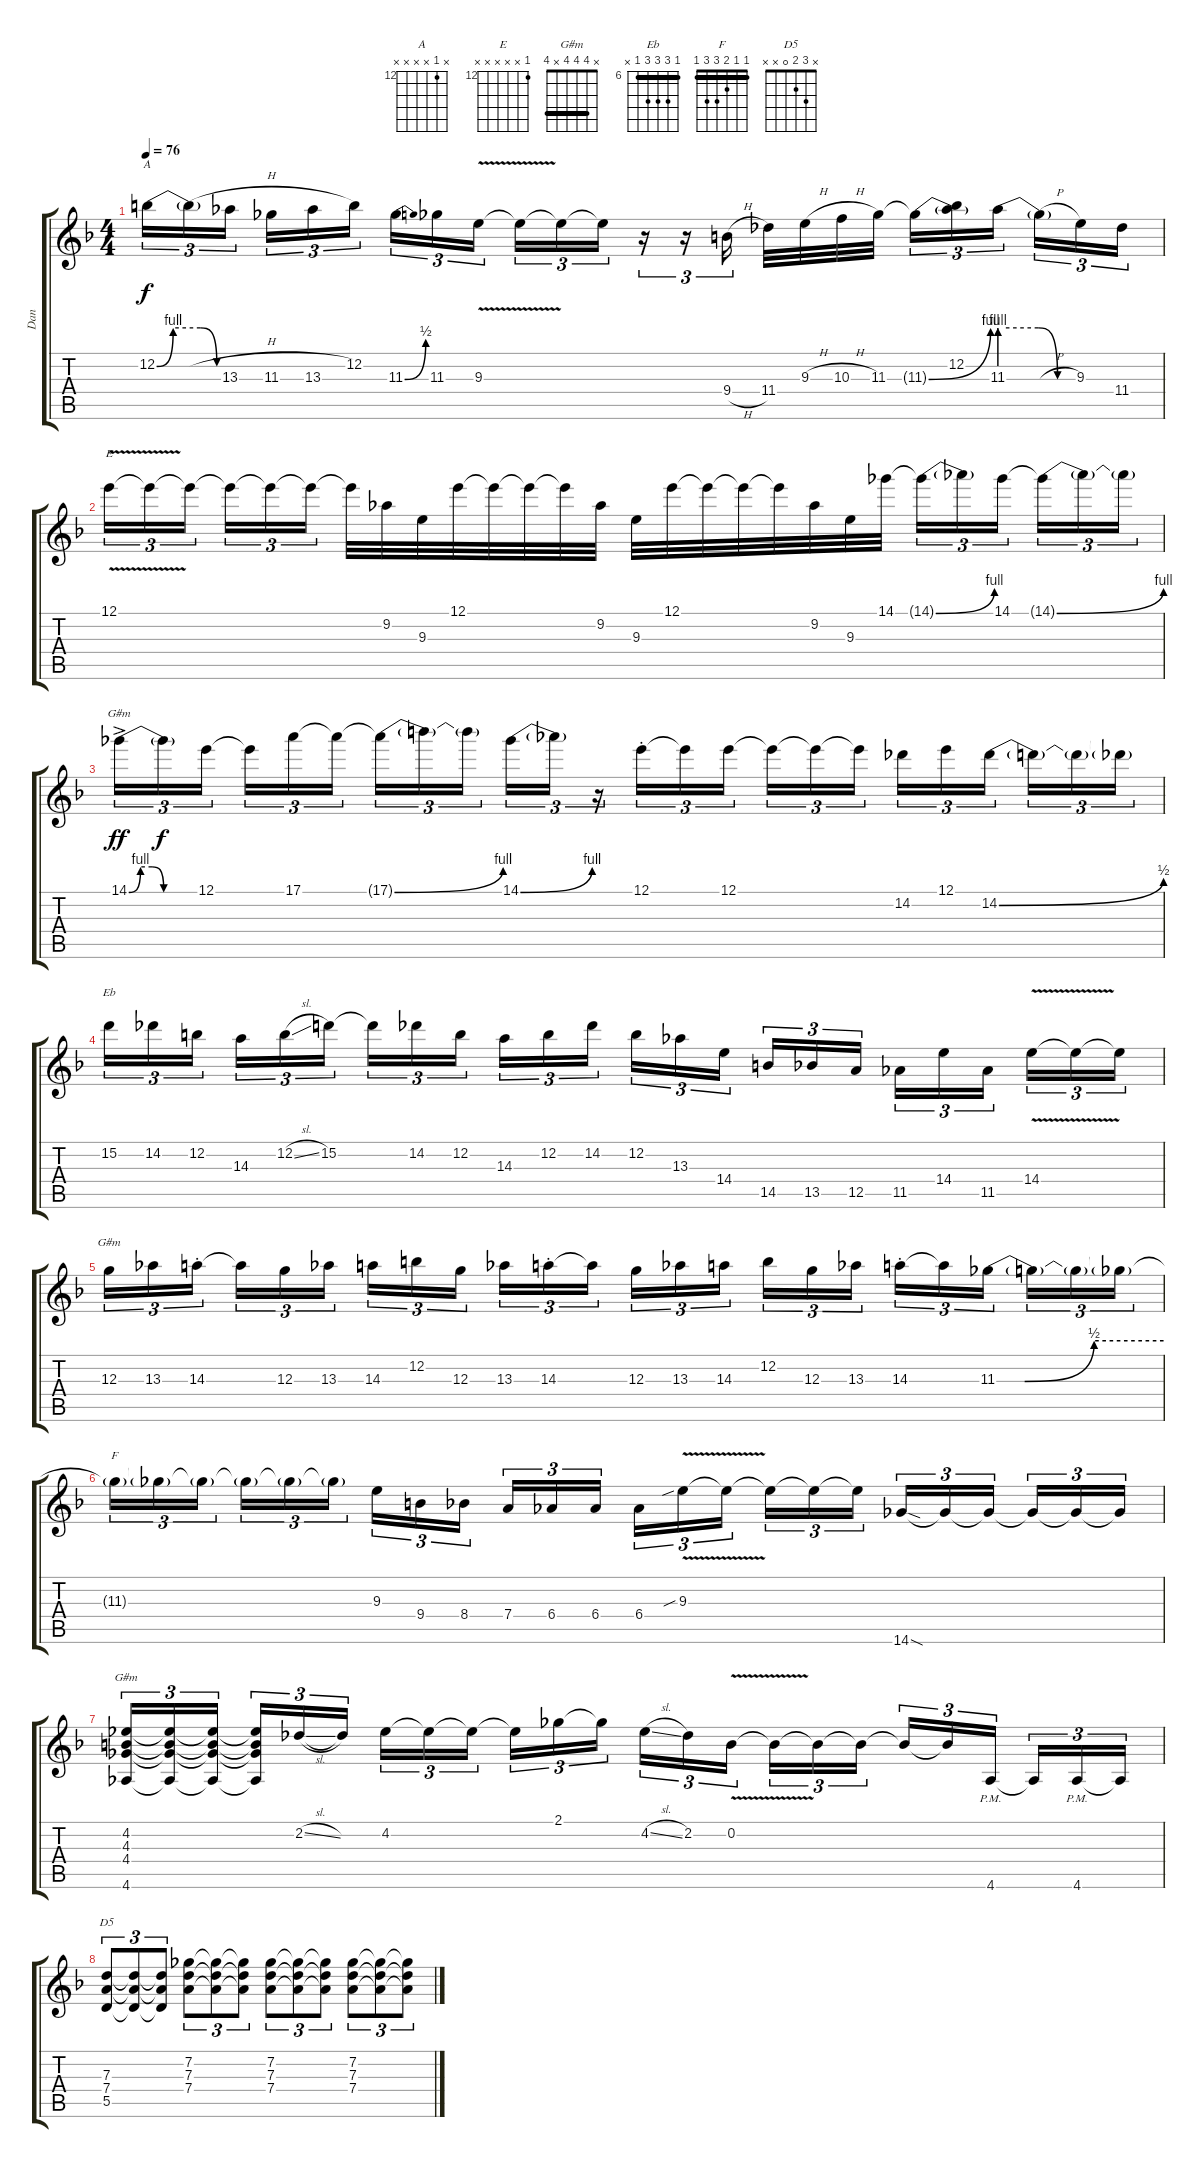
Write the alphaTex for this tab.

\track ("Dan" "Dan") {instrument electricguitarclean}
\staff {score tabs}
\tuning (E4 B3 G3 D3 A2 E2) {hide}
\chord ("A" x 12 x x x x) {firstfret 12}
\chord ("E" 12 x x x x x) {firstfret 12}
\chord ("G#m" 5 5 5 7 7 5) {firstfret 5 barre 5}
\chord ("Eb" 6 8 8 8 6 x) {firstfret 6 barre 6}
\chord ("G#m" x x 12 x x x) {firstfret 12}
\chord ("F" 1 1 2 3 3 1) {barre 1}
\chord ("G#m" x 4 4 4 x 4) {barre 4}
\chord ("D5" x 3 2 0 x x)
\ts (4 4)
\tempo 76
\clef g2
\ks f
12.2{be (custom 0 0 15 4 40 4 55 0 60 0)}.16{tu (3 2) ch "A" dy f} 12.2{h t}.16{tu (3 2)} 13.3.16{tu (3 2) beam splitsecondary} 11.3.16{tu (3 2)} 13.3.16{tu (3 2)} 12.2.16{tu (3 2)} 11.3{be (bend 0 0 60 2)}.16{tu (3 2)} 11.3.16{tu (3 2)} 9.3{v}.16{tu (3 2) beam splitsecondary} 9.3{t}.16{tu (3 2)} 9.3{t}.16{tu (3 2)} 9.3{t}.16{tu (3 2)} r.16{tu (3 2)} r.16{tu (3 2)} 9.4{h}.16{tu (3 2) beam splitsecondary} 11.4.32 9.3{h}.32 10.3{h}.32 11.3.32 11.3{be (bend 0 0 60 4) t}.16{tu (3 2)} (12.2 11.3{t}).16{tu (3 2)} 11.3{be (custom 0 4 30 4 45 0 60 0)}.16{tu (3 2) beam splitsecondary} 11.3{h t}.16{tu (3 2)} 9.3.16{tu (3 2)} 11.4.16{tu (3 2)} |
12.1{v}.16{tu (3 2) ch "E"} 12.1{t}.16{tu (3 2)} 12.1{t}.16{tu (3 2) beam splitsecondary} 12.1{t}.16{tu (3 2)} 12.1{t}.16{tu (3 2)} 12.1{t}.16{tu (3 2)} 12.1{t}.32 9.2.32 9.3.32 12.1.32 12.1{t}.32 12.1{t}.32 12.1{t}.32 9.2.32 9.3.32 12.1.32 12.1{t}.32 12.1{t}.32 12.1{t}.32 9.2.32 9.3.32 14.1.32 14.1{be (bend 0 0 60 4) t}.16{tu (3 2)} 14.1{t}.16{tu (3 2)} 14.1.16{tu (3 2) beam splitsecondary} 14.1{be (bend 0 0 60 4) t}.16{tu (3 2)} 14.1{t}.16{tu (3 2)} 14.1{t}.16{tu (3 2)} |
14.1{be (custom 0 0 10 4 20 4 30 0 60 0) ac}.16{tu (3 2) ch "G#m" dy ff} 14.1{t}.16{tu (3 2) dy f} 12.1.16{tu (3 2) beam splitsecondary} 12.1{t}.16{tu (3 2)} 17.1.16{tu (3 2)} 17.1{t}.16{tu (3 2)} 17.1{be (bend 0 0 60 4) t}.16{tu (3 2)} 17.1{t}.16{tu (3 2)} 17.1{t}.16{tu (3 2) beam splitsecondary} 14.1{be (bend 0 0 60 4)}.16{tu (3 2)} 14.1{t}.16{tu (3 2)} r.16{tu (3 2)} 12.1{st}.16{tu (3 2)} 12.1{t}.16{tu (3 2)} 12.1.16{tu (3 2) beam splitsecondary} 12.1{t}.16{tu (3 2)} 12.1{t}.16{tu (3 2)} 12.1{t}.16{tu (3 2)} 14.2.16{tu (3 2)} 12.1.16{tu (3 2)} 14.2{be (bend 0 0 60 2)}.16{tu (3 2) beam splitsecondary} 14.2{t}.16{tu (3 2)} 14.2{t}.16{tu (3 2)} 14.2{t}.16{tu (3 2)} |
15.2.16{tu (3 2) ch "Eb"} 14.2.16{tu (3 2)} 12.2.16{tu (3 2) beam splitsecondary} 14.3.16{tu (3 2)} 12.2{sl}.16{tu (3 2)} 15.2.16{tu (3 2)} 15.2{t}.16{tu (3 2)} 14.2.16{tu (3 2)} 12.2.16{tu (3 2) beam splitsecondary} 14.3.16{tu (3 2)} 12.2.16{tu (3 2)} 14.2.16{tu (3 2)} 12.2.16{tu (3 2)} 13.3.16{tu (3 2)} 14.4.16{tu (3 2) beam splitsecondary} 14.5.16{tu (3 2)} 13.5.16{tu (3 2)} 12.5.16{tu (3 2)} 11.5.16{tu (3 2)} 14.4.16{tu (3 2)} 11.5.16{tu (3 2) beam splitsecondary} 14.4{v}.16{tu (3 2)} 14.4{t}.16{tu (3 2)} 14.4{t}.16{tu (3 2)} |
12.3.16{tu (3 2) ch "G#m"} 13.3.16{tu (3 2)} 14.3{st}.16{tu (3 2) beam splitsecondary} 14.3{t}.16{tu (3 2)} 12.3.16{tu (3 2)} 13.3.16{tu (3 2)} 14.3.16{tu (3 2)} 12.2.16{tu (3 2)} 12.3.16{tu (3 2) beam splitsecondary} 13.3.16{tu (3 2)} 14.3{st}.16{tu (3 2)} 14.3{t}.16{tu (3 2)} 12.3.16{tu (3 2)} 13.3.16{tu (3 2)} 14.3.16{tu (3 2) beam splitsecondary} 12.2.16{tu (3 2)} 12.3.16{tu (3 2)} 13.3.16{tu (3 2)} 14.3{st}.16{tu (3 2)} 14.3{t}.16{tu (3 2)} 11.3{be (custom 0 0 10 0 35 2 60 2)}.16{tu (3 2) beam splitsecondary} 11.3{t}.16{tu (3 2)} 11.3{t}.16{tu (3 2)} 11.3{t}.16{tu (3 2)} |
11.3{t}.16{tu (3 2) ch "F"} 11.3{t}.16{tu (3 2)} 11.3{t}.16{tu (3 2) beam splitsecondary} 11.3{t}.16{tu (3 2)} 11.3{t}.16{tu (3 2)} 11.3{t}.16{tu (3 2)} 9.3.16{tu (3 2)} 9.4.16{tu (3 2)} 8.4.16{tu (3 2) beam splitsecondary} 7.4.16{tu (3 2)} 6.4.16{tu (3 2)} 6.4.16{tu (3 2)} 6.4.16{tu (3 2)} 9.3{v sib}.16{tu (3 2)} 9.3{t}.16{tu (3 2) beam splitsecondary} 9.3{t}.16{tu (3 2)} 9.3{t}.16{tu (3 2)} 9.3{t}.16{tu (3 2)} 14.6{sod}.16{tu (3 2)} 14.6{t}.16{tu (3 2)} 14.6{t}.16{tu (3 2) beam splitsecondary} 14.6{t}.16{tu (3 2)} 14.6{t}.16{tu (3 2)} 14.6{t}.16{tu (3 2)} |
(4.2 4.3 4.4 4.6).16{tu (3 2) ch "G#m"} (4.2{t} 4.3{t} 4.4{t} 4.6{t}).16{tu (3 2)} (4.2{t} 4.3{t} 4.4{t} 4.6{t}).16{tu (3 2) beam splitsecondary} (4.2{t} 4.3{t} 4.4{t} 4.6{t}).16{tu (3 2)} 2.2{sl}.16{tu (3 2)} 2.2{t}.16{tu (3 2)} 4.2.16{tu (3 2)} 4.2{t}.16{tu (3 2)} 4.2{t}.16{tu (3 2) beam splitsecondary} 4.2{t}.16{tu (3 2)} 2.1.16{tu (3 2)} 2.1{t}.16{tu (3 2)} 4.2{sl}.16{tu (3 2)} 2.2.16{tu (3 2)} 0.2{v}.16{tu (3 2) beam splitsecondary} 0.2{t}.16{tu (3 2)} 0.2{t}.16{tu (3 2)} 0.2{t}.16{tu (3 2)} 0.2{t}.16{tu (3 2)} 0.2{t}.16{tu (3 2)} 4.6{pm}.16{tu (3 2) beam splitsecondary} 4.6{t}.16{tu (3 2)} 4.6{pm}.16{tu (3 2)} 4.6{t}.16{tu (3 2)} |
(7.3 7.4 5.5).8{tu (3 2) ch "D5"} (7.3{t} 7.4{t} 5.5{t}).8{tu (3 2)} (7.3{t} 7.4{t} 5.5{t}).8{tu (3 2)} (7.2 7.3 7.4).8{tu (3 2)} (7.2{t} 7.3{t} 7.4{t}).8{tu (3 2)} (7.2{t} 7.3{t} 7.4{t}).8{tu (3 2)} (7.2 7.3 7.4).8{tu (3 2)} (7.2{t} 7.3{t} 7.4{t}).8{tu (3 2)} (7.2{t} 7.3{t} 7.4{t}).8{tu (3 2)} (7.2 7.3 7.4).8{tu (3 2)} (7.2{t} 7.3{t} 7.4{t}).8{tu (3 2)} (7.2{t} 7.3{t} 7.4{t}).8{tu (3 2)}
